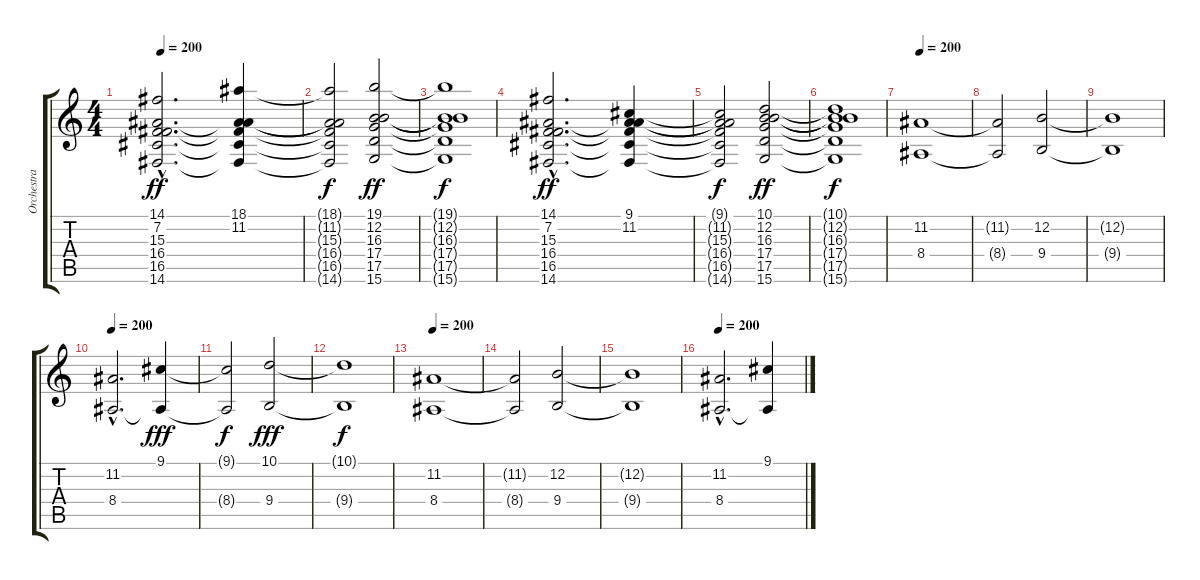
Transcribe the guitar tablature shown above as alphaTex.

\track ("Orchestra" "Orchestra") {instrument stringensemble1}
\staff {score tabs}
\tuning (E4 B3 G3 D3 A2 E2) {hide}
\ts (4 4)
\tempo 200
\clef g2
\ks c
(14.1{hac} 7.2{hac} 15.3{hac} 16.4{hac} 16.5{hac} 14.6{hac}).2{d dy ff} (18.1 11.2 15.3{t} 16.4{t} 16.5{t} 14.6{t}).4 |
(18.1{t} 11.2{t} 15.3{t} 16.4{t} 16.5{t} 14.6{t}).2{dy f} (19.1 12.2 16.3 17.4 17.5 15.6).2{dy ff} |
(19.1{t} 12.2{t} 16.3{t} 17.4{t} 17.5{t} 15.6{t}).1{dy f} |
(14.1{hac} 7.2{hac} 15.3{hac} 16.4{hac} 16.5{hac} 14.6{hac}).2{d dy ff} (9.1 11.2 15.3{t} 16.4{t} 16.5{t} 14.6{t}).4 |
(9.1{t} 11.2{t} 15.3{t} 16.4{t} 16.5{t} 14.6{t}).2{dy f} (10.1 12.2 16.3 17.4 17.5 15.6).2{dy ff} |
(10.1{t} 12.2{t} 16.3{t} 17.4{t} 17.5{t} 15.6{t}).1{dy f} |
\tempo 200
(11.2 8.4).1 |
(11.2{t} 8.4{t}).2 (12.2 9.4).2 |
(12.2{t} 9.4{t}).1 |
\tempo 200
(11.2{hac} 8.4{hac}).2{d} (9.1 8.4{t}).4{dy fff} |
(9.1{t} 8.4{t}).2{dy f} (10.1 9.4).2{dy fff} |
(10.1{t} 9.4{t}).1{dy f} |
\tempo 200
(11.2 8.4).1 |
(11.2{t} 8.4{t}).2 (12.2 9.4).2 |
(12.2{t} 9.4{t}).1 |
\tempo 200
(11.2{hac} 8.4{hac}).2{d} (9.1 8.4{t}).4
